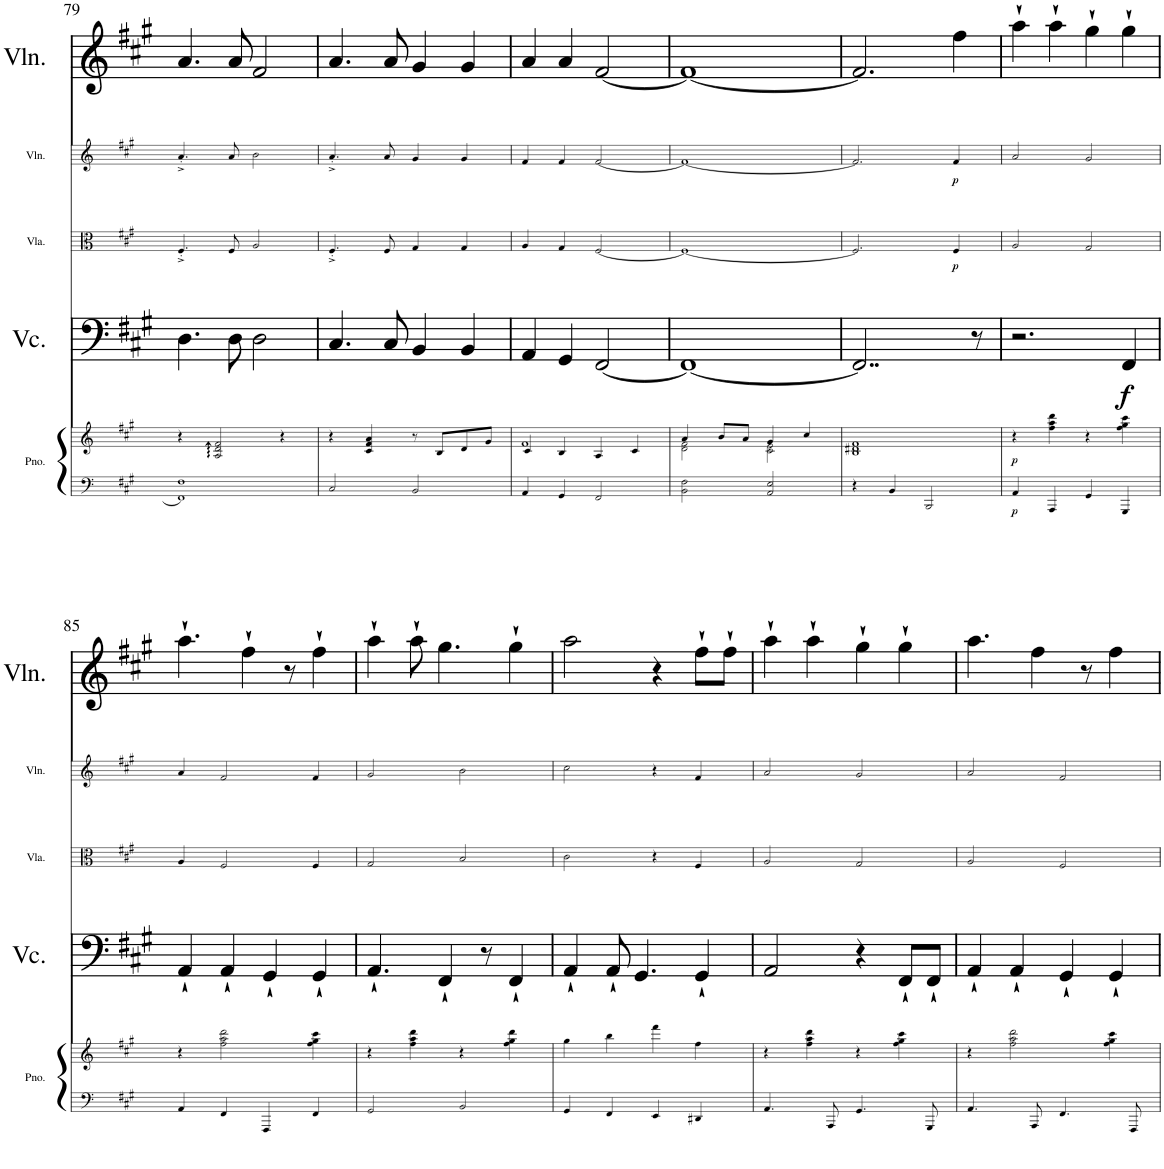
**kern	**kern	**dynam	**kern	**dynam	**kern	**dynam	**kern	**dynam	**kern
*part5	*part5	*part5	*part4	*part4	*part3	*part3	*part2	*part2	*part1
*staff6	*staff5	*staff5/6	*staff4	*staff4	*staff3	*staff3	*staff2	*staff2	*staff1
*I"Piano	*	*	*I"Violoncello	*	*I"Viola	*	*I"Violin	*	*I"Violin
*I'Pno.	*	*	*I'Vc.	*	*I'Vla.	*	*I'Vln.	*	*I'Vln.
!!LO:PB:g=z
*clefF4	*clefG2	*	*clefF4	*	*clefC3	*	*clefG2	*	*clefG2
*k[f#c#g#]	*k[f#c#g#]	*	*k[f#c#g#]	*	*k[f#c#g#]	*	*k[f#c#g#]	*	*k[f#c#g#]
*M2/2	*M2/2	*	*M2/2	*	*M2/2	*	*M2/2	*	*M2/2
*met(c|)	*met(c|)	*	*met(c|)	*	*met(c|)	*	*met(c|)	*	*met(c|)
=79	=79	=79	=79	=79	=79	=79	=79	=79	=79
*^	*	*	*	*	*	*	*	*	*
1F#	1FF#]	4r	.	4.D\	.	4.F#'^/	.	4.a'^/	.	4.a/
.	.	2A/ 2d/ 2f#/	.	.	.	.	.	.	.	.
.	.	.	.	8D\	.	8F#/	.	8a/	.	8a/
.	.	.	.	2D\	.	2A/	.	2b\	.	2f#/
.	.	4r	.	.	.	.	.	.	.	.
*v	*v	*	*	*	*	*	*	*	*	*
=80	=80	=80	=80	=80	=80	=80	=80	=80	=80
2C#/	4r	.	4.C#/	.	4.F#'^/	.	4.a'^/	.	4.a/
.	4c#/ 4f#/ 4a/	.	.	.	.	.	.	.	.
.	.	.	8C#/	.	8F#/	.	8a/	.	8a/
2BB/	8r	.	4BB/	.	4G#/	.	4g#/	.	4g#/
.	8B/L	.	.	.	.	.	.	.	.
.	8d/	.	4BB/	.	4G#/	.	4g#/	.	4g#/
.	8g#/J	.	.	.	.	.	.	.	.
=81	=81	=81	=81	=81	=81	=81	=81	=81	=81
*	*^	*	*	*	*	*	*	*	*
4AA/	4c#/	1f#	.	4AA/	.	4A/	.	4f#/	.	4a/
4GG#/	4B/	.	.	4GG#/	.	4G#/	.	4f#/	.	4a/
2FF#/	4A/	.	.	[2FF#/	.	[2F#/	.	[2f#/	.	[2f#/
.	4c#/	.	.	.	.	.	.	.	.	.
=82	=82	=82	=82	=82	=82	=82	=82	=82	=82	=82
2BB\ 2F#\	4a/	2d\ 2f#\	.	1FF#_	.	1F#_	.	1f#_	.	1f#_
.	8b/L	.	.	.	.	.	.	.	.	.
.	8a/J	.	.	.	.	.	.	.	.	.
2AA/ 2E/	4g#/	2c#\ 2e\	.	.	.	.	.	.	.	.
.	4cc#/	.	.	.	.	.	.	.	.	.
*	*v	*v	*	*	*	*	*	*	*	*
=83	=83	=83	=83	=83	=83	=83	=83	=83	=83
4r	1B 1d#X 1f#	.	2..FF#/]	.	2.F#/]	.	2.f#/]	.	2.f#/]
4BB/	.	.	.	.	.	.	.	.	.
2BBB/	.	.	.	.	.	.	.	.	.
!	!	!	!	!	!	!LO:DY:b	!	!LO:DY:b	!
.	.	.	.	.	4F#/	p	4f#/	p	4ff#\
.	.	.	8r	.	.	.	.	.	.
=84	=84	=84	=84	=84	=84	=84	=84	=84	=84
!	!	!LO:DY:b=2	!	!	!	!	!	!	!
!	!	!LO:DY:n=1:b	!	!	!	!	!	!	!
4AA/	4r	p p	2.r	.	2A/	.	2a/	.	4aa`\
4AAA/	4ff#\ 4aa\ 4ddd\	.	.	.	.	.	.	.	4aa`\
4GG#/	4r	.	.	.	2G#/	.	2g#/	.	4gg#`\
!	!	!	!	!LO:DY:b	!	!	!	!	!
4GGG#/	4ff#\ 4gg#\ 4ccc#\	.	4FF#/	f	.	.	.	.	4gg#`\
!!LO:LB:g=z
=85	=85	=85	=85	=85	=85	=85	=85	=85	=85
4AA/	4r	.	4AA`/	.	4A/	.	4a/	.	4.aa`\
4FF#/	2ff#\ 2aa\ 2ddd\	.	4AA`/	.	2F#/	.	2f#/	.	.
.	.	.	.	.	.	.	.	.	4ff#`\
4FFF#/	.	.	4GG#`/	.	.	.	.	.	.
.	.	.	.	.	.	.	.	.	8r
4FF#/	4ff#\ 4gg#\ 4ccc#\	.	4GG#`/	.	4F#/	.	4f#/	.	4ff#`\
=86	=86	=86	=86	=86	=86	=86	=86	=86	=86
2GG#/	4r	.	4.AA`/	.	2G#/	.	2g#/	.	4aa`\
.	4ff#\ 4aa\ 4ddd\	.	.	.	.	.	.	.	8aa`\
.	.	.	4FF#`/	.	.	.	.	.	4.gg#\
2BB/	4r	.	.	.	2B/	.	2b\	.	.
.	.	.	8r	.	.	.	.	.	.
.	4ff#\ 4gg#\ 4ddd\	.	4FF#`/	.	.	.	.	.	4gg#`\
=87	=87	=87	=87	=87	=87	=87	=87	=87	=87
4GG#/	4gg#\	.	4AA`/	.	2c#\	.	2cc#\	.	2aa\
4FF#/	4bb\	.	8AA`/	.	.	.	.	.	.
.	.	.	4.GG#/	.	.	.	.	.	.
4EE/	4fff#\	.	.	.	4r	.	4r	.	4r
4DD#X/	4ff#\	.	4GG#`/	.	4F#/	.	4f#/	.	8ff#`\L
.	.	.	.	.	.	.	.	.	8ff#`\J
=88	=88	=88	=88	=88	=88	=88	=88	=88	=88
4.AA/	4r	.	2AA/	.	2A/	.	2a/	.	4aa`\
.	4ff#\ 4aa\ 4ddd\	.	.	.	.	.	.	.	4aa`\
8AAA/	.	.	.	.	.	.	.	.	.
4.GG#/	4r	.	4r	.	2G#/	.	2g#/	.	4gg#`\
.	4ff#\ 4gg#\ 4ccc#\	.	8FF#`/L	.	.	.	.	.	4gg#`\
8GGG#/	.	.	8FF#`/J	.	.	.	.	.	.
=89	=89	=89	=89	=89	=89	=89	=89	=89	=89
4.AA/	4r	.	4AA`/	.	2A/	.	2a/	.	4.aa\
.	2ff#\ 2aa\ 2ddd\	.	4AA`/	.	.	.	.	.	.
8AAA/	.	.	.	.	.	.	.	.	4ff#\
4.FF#/	.	.	4GG#`/	.	2F#/	.	2f#/	.	.
.	.	.	.	.	.	.	.	.	8r
.	4ff#\ 4gg#\ 4ccc#\	.	4GG#`/	.	.	.	.	.	4ff#\
8FFF#/	.	.	.	.	.	.	.	.	.
=	=	=	=	=	=	=	=	=	=
*-	*-	*-	*-	*-	*-	*-	*-	*-	*-
